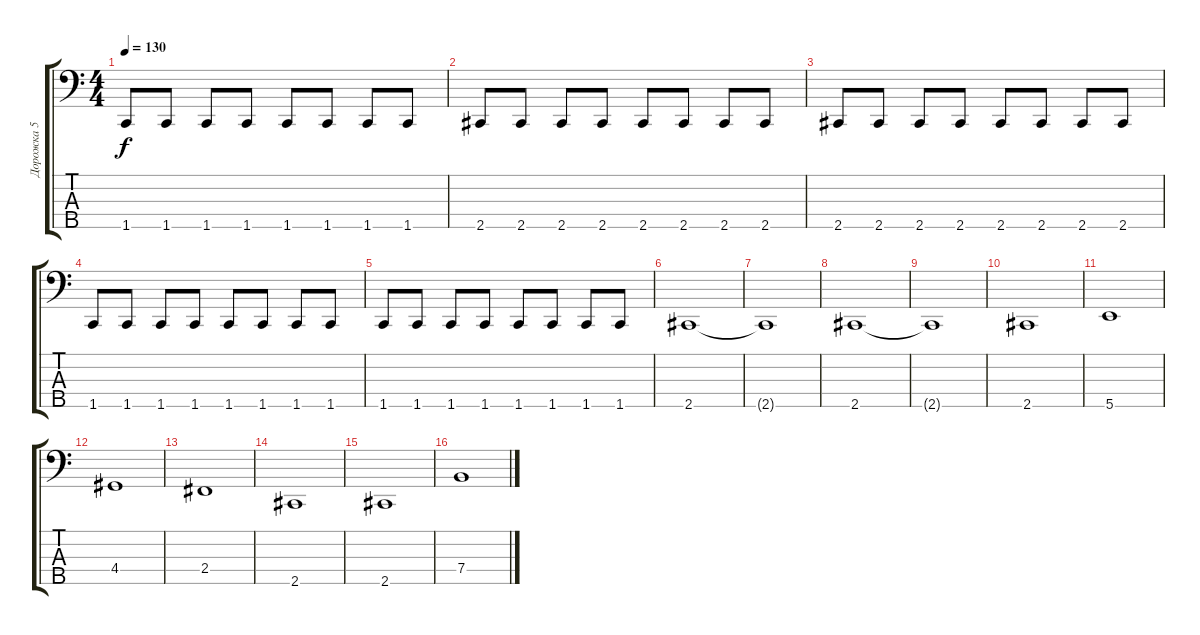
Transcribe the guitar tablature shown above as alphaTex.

\track ("Дорожка 5" "Дорожка 5") {instrument electricbassfinger}
\staff {score tabs}
\tuning (G2 D2 A1 E1 B0) {hide}
\ts (4 4)
\tempo 130
\clef f4
\ks c
1.5.8{dy f} 1.5.8 1.5.8 1.5.8 1.5.8 1.5.8 1.5.8 1.5.8 |
2.5.8 2.5.8 2.5.8 2.5.8 2.5.8 2.5.8 2.5.8 2.5.8 |
2.5.8 2.5.8 2.5.8 2.5.8 2.5.8 2.5.8 2.5.8 2.5.8 |
1.5.8 1.5.8 1.5.8 1.5.8 1.5.8 1.5.8 1.5.8 1.5.8 |
1.5.8 1.5.8 1.5.8 1.5.8 1.5.8 1.5.8 1.5.8 1.5.8 |
2.5.1 |
2.5{t}.1 |
2.5.1 |
2.5{t}.1 |
2.5.1 |
5.5.1 |
4.4.1 |
2.4.1 |
2.5.1 |
2.5.1 |
7.4.1
